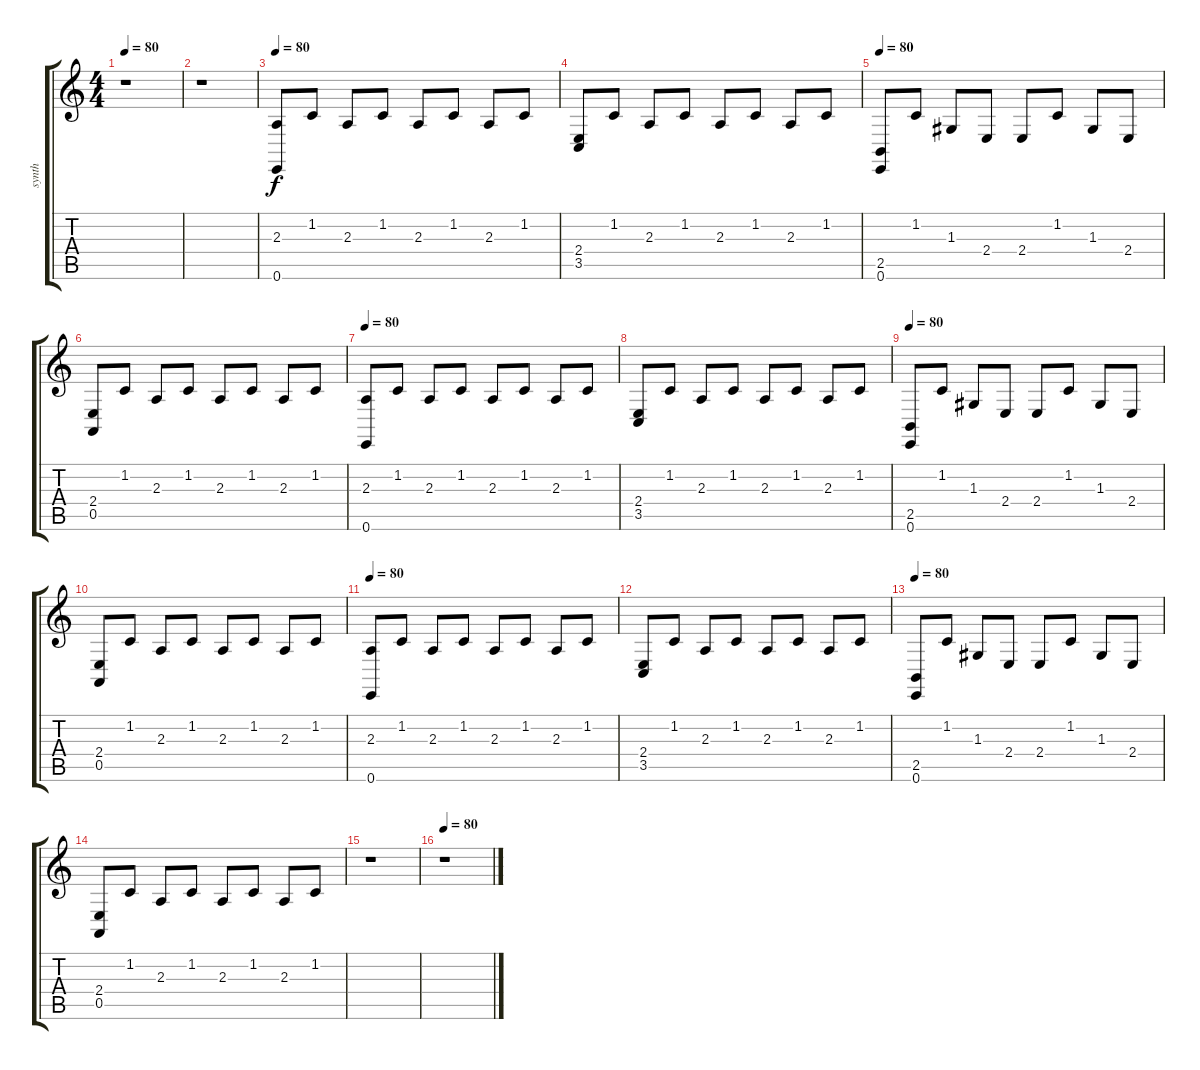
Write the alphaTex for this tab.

\track ("synth" "synth") {instrument harpsichord}
\staff {score tabs}
\tuning (E4 B3 G3 D3 A2 E2) {hide}
\ts (4 4)
\tempo 80
\clef g2
\ks c
r.1{dy f instrument harpsichord} |
r.1 |
\tempo 80
(2.3 0.6).8 1.2.8 2.3.8 1.2.8 2.3.8 1.2.8 2.3.8 1.2.8 |
(2.4 3.5).8 1.2.8 2.3.8 1.2.8 2.3.8 1.2.8 2.3.8 1.2.8 |
\tempo 80
(2.5 0.6).8 1.2.8 1.3.8 2.4.8 2.4.8 1.2.8 1.3.8 2.4.8 |
(2.4 0.5).8 1.2.8 2.3.8 1.2.8 2.3.8 1.2.8 2.3.8 1.2.8 |
\tempo 80
(2.3 0.6).8 1.2.8 2.3.8 1.2.8 2.3.8 1.2.8 2.3.8 1.2.8 |
(2.4 3.5).8 1.2.8 2.3.8 1.2.8 2.3.8 1.2.8 2.3.8 1.2.8 |
\tempo 80
(2.5 0.6).8 1.2.8 1.3.8 2.4.8 2.4.8 1.2.8 1.3.8 2.4.8 |
(2.4 0.5).8 1.2.8 2.3.8 1.2.8 2.3.8 1.2.8 2.3.8 1.2.8 |
\tempo 80
(2.3 0.6).8 1.2.8 2.3.8 1.2.8 2.3.8 1.2.8 2.3.8 1.2.8 |
(2.4 3.5).8 1.2.8 2.3.8 1.2.8 2.3.8 1.2.8 2.3.8 1.2.8 |
\tempo 80
(2.5 0.6).8 1.2.8 1.3.8 2.4.8 2.4.8 1.2.8 1.3.8 2.4.8 |
(2.4 0.5).8 1.2.8 2.3.8 1.2.8 2.3.8 1.2.8 2.3.8 1.2.8 |
r.1 |
\tempo 80
r.1
